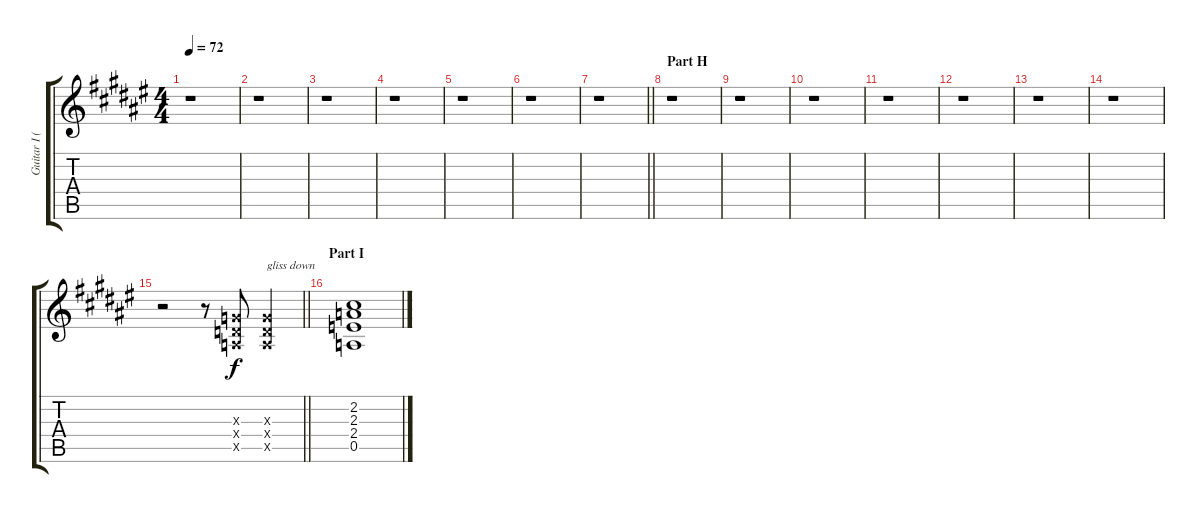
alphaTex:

\track ("Guitar I (Sugizo)" "Guitar I (") {instrument distortionguitar}
\staff {score tabs}
\tuning (E4 B3 G3 D3 A2 E2) {hide}
\ts (4 4)
\tempo 72
\clef g2
\ks f#
r.1{dy f} |
r.1 |
r.1 |
r.1 |
r.1 |
r.1 |
\barLineRight lightlight
r.1 |
\section ("" "Part H")
r.1 |
r.1 |
r.1 |
r.1 |
r.1 |
r.1 |
r.1 |
\barLineRight lightlight
r.2 r.8 (0.3{x} 0.4{x} 0.5{x}).8 (0.3{x} 0.4{x} 0.5{x}).4{txt "gliss down"} |
\section ("" "Part I")
(2.2 2.3 2.4 0.5).1
